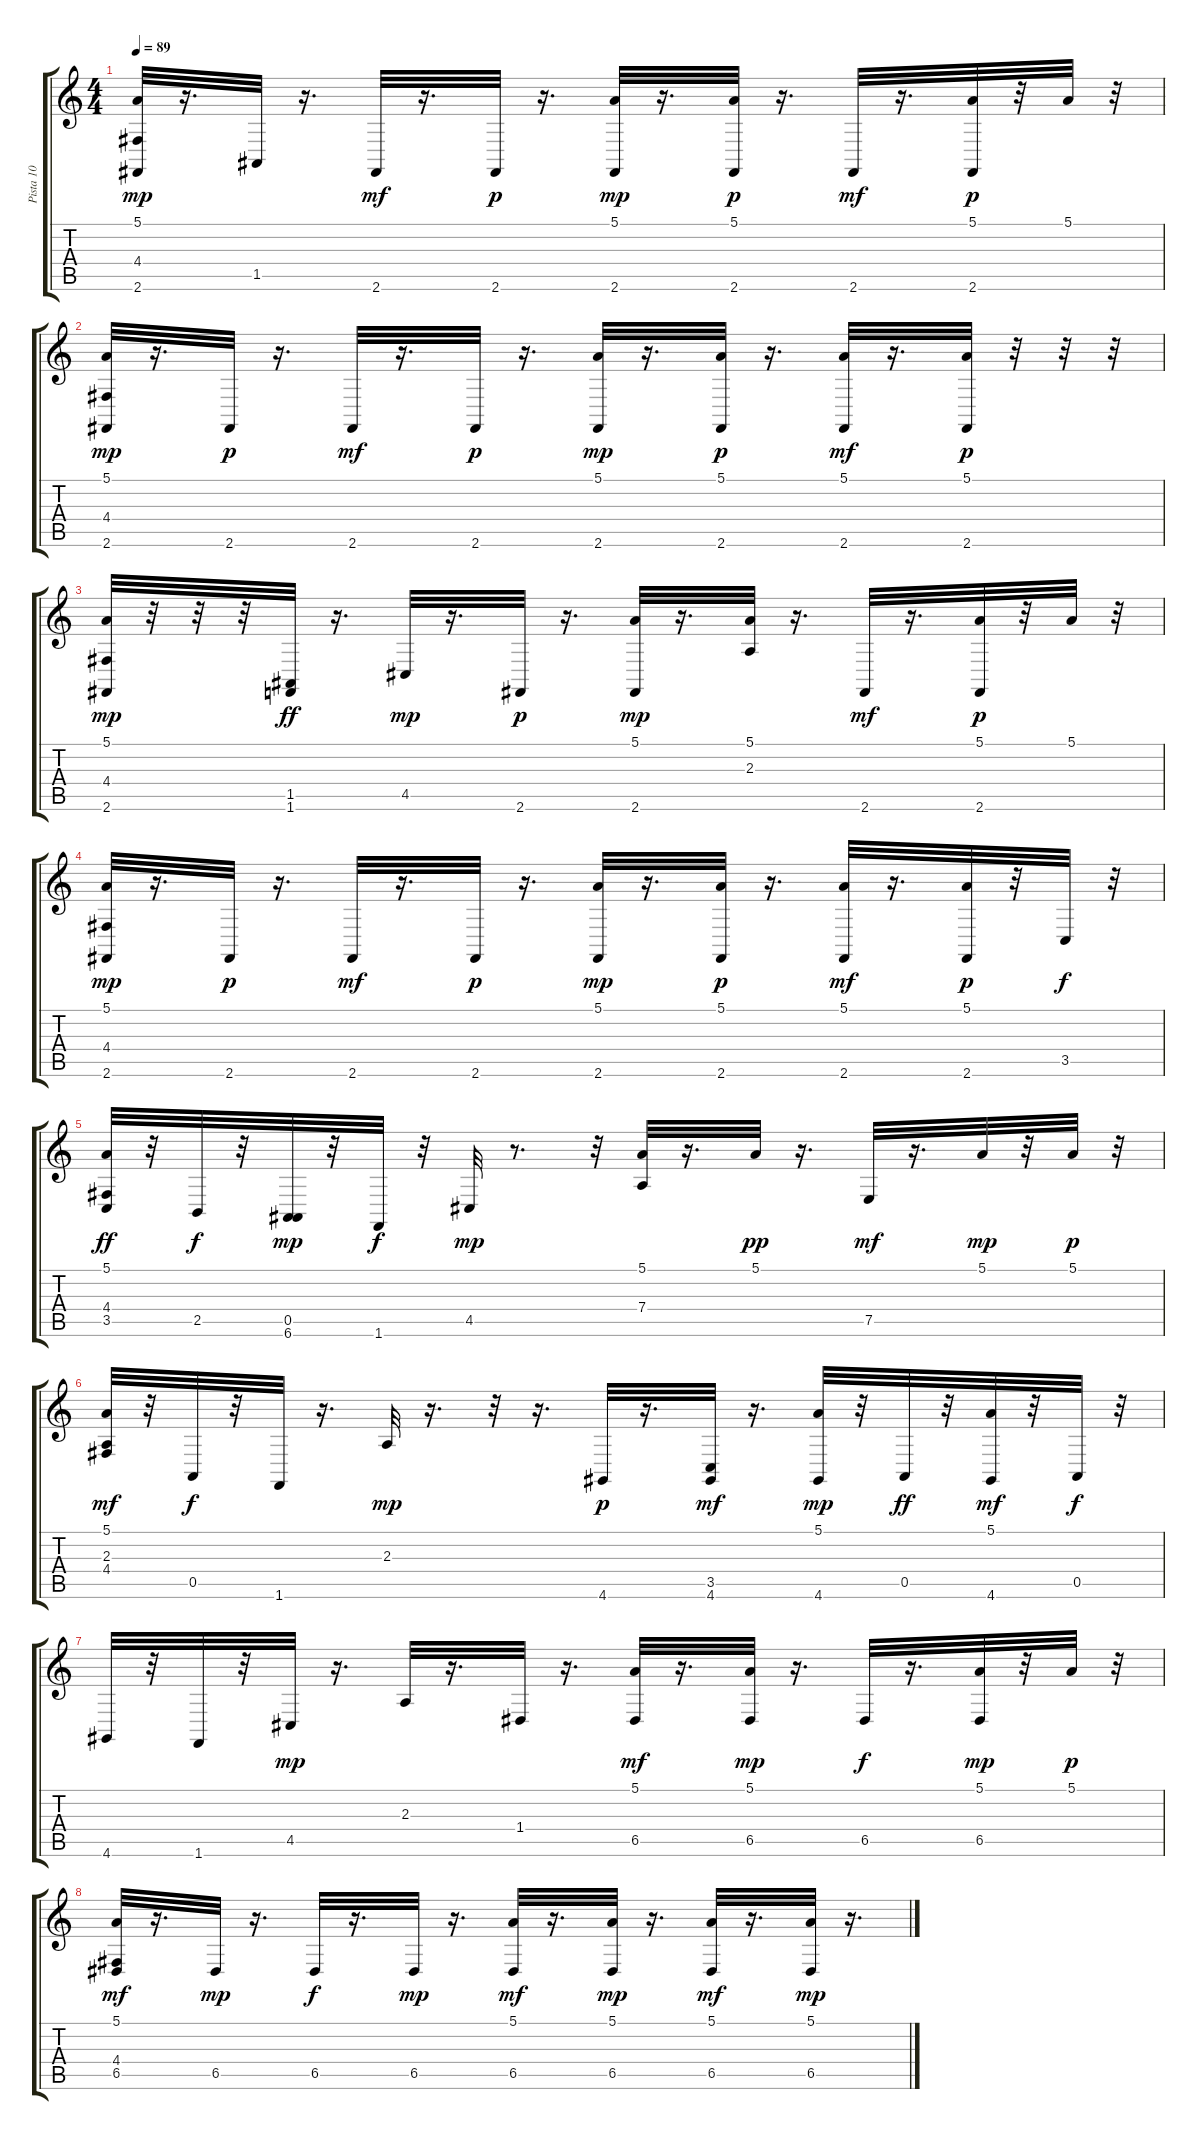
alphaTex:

\track ("Pista 10" "Pista 10") {instrument brightacousticpiano}
\staff {score tabs}
\tuning (E4 B3 G3 D3 A2 E2) {hide}
\ts (4 4)
\tempo 89
\clef g2
\ks c
(5.1 4.4 2.6).32{dy mp} r.16{d} 1.5.32 r.16{d} 2.6.32{dy mf} r.16{d} 2.6.32{dy p} r.16{d} (5.1 2.6).32{dy mp} r.16{d} (5.1 2.6).32{dy p} r.16{d} 2.6.32{dy mf} r.16{d} (5.1 2.6).32{dy p} r.32 5.1.32 r.32 |
(5.1 4.4 2.6).32{dy mp} r.16{d} 2.6.32{dy p} r.16{d} 2.6.32{dy mf} r.16{d} 2.6.32{dy p} r.16{d} (5.1 2.6).32{dy mp} r.16{d} (5.1 2.6).32{dy p} r.16{d} (5.1 2.6).32{dy mf} r.16{d} (5.1 2.6).32{dy p} r.32 r.32 r.32 |
(5.1 4.4 2.6).32{dy mp} r.32 r.32 r.32 (1.5 1.6).32{dy ff} r.16{d} 4.5.32{dy mp} r.16{d} 2.6.32{dy p} r.16{d} (5.1 2.6).32{dy mp} r.16{d} (5.1 2.3).32 r.16{d} 2.6.32{dy mf} r.16{d} (5.1 2.6).32{dy p} r.32 5.1.32 r.32 |
(5.1 4.4 2.6).32{dy mp} r.16{d} 2.6.32{dy p} r.16{d} 2.6.32{dy mf} r.16{d} 2.6.32{dy p} r.16{d} (5.1 2.6).32{dy mp} r.16{d} (5.1 2.6).32{dy p} r.16{d} (5.1 2.6).32{dy mf} r.16{d} (5.1 2.6).32{dy p} r.32 3.5.32{dy f} r.32 |
(5.1 4.4 3.5).32{dy ff} r.32 2.5.32{dy f} r.32 (0.5 6.6).32{dy mp} r.32 1.6.32{dy f} r.32 4.5.32{dy mp} r.8{d} r.32 (5.1 7.4).32 r.16{d} 5.1.32{dy pp} r.16{d} 7.5.32{dy mf} r.16{d} 5.1.32{dy mp} r.32 5.1.32{dy p} r.32 |
(5.1 2.3 4.4).32{dy mf} r.32 0.5.32{dy f} r.32 1.6.32 r.16{d} 2.3.32{dy mp} r.16{d} r.32 r.16{d} 4.6.32{dy p} r.16{d} (3.5 4.6).32{dy mf} r.16{d} (5.1 4.6).32{dy mp} r.32 0.5.32{dy ff} r.32 (5.1 4.6).32{dy mf} r.32 0.5.32{dy f} r.32 |
4.6.32 r.32 1.6.32 r.32 4.5.32{dy mp} r.16{d} 2.3.32 r.16{d} 1.4.32 r.16{d} (5.1 6.5).32{dy mf} r.16{d} (5.1 6.5).32{dy mp} r.16{d} 6.5.32{dy f} r.16{d} (5.1 6.5).32{dy mp} r.32 5.1.32{dy p} r.32 |
(5.1 4.4 6.5).32{dy mf} r.16{d} 6.5.32{dy mp} r.16{d} 6.5.32{dy f} r.16{d} 6.5.32{dy mp} r.16{d} (5.1 6.5).32{dy mf} r.16{d} (5.1 6.5).32{dy mp} r.16{d} (5.1 6.5).32{dy mf} r.16{d} (5.1 6.5).32{dy mp} r.16{d}
